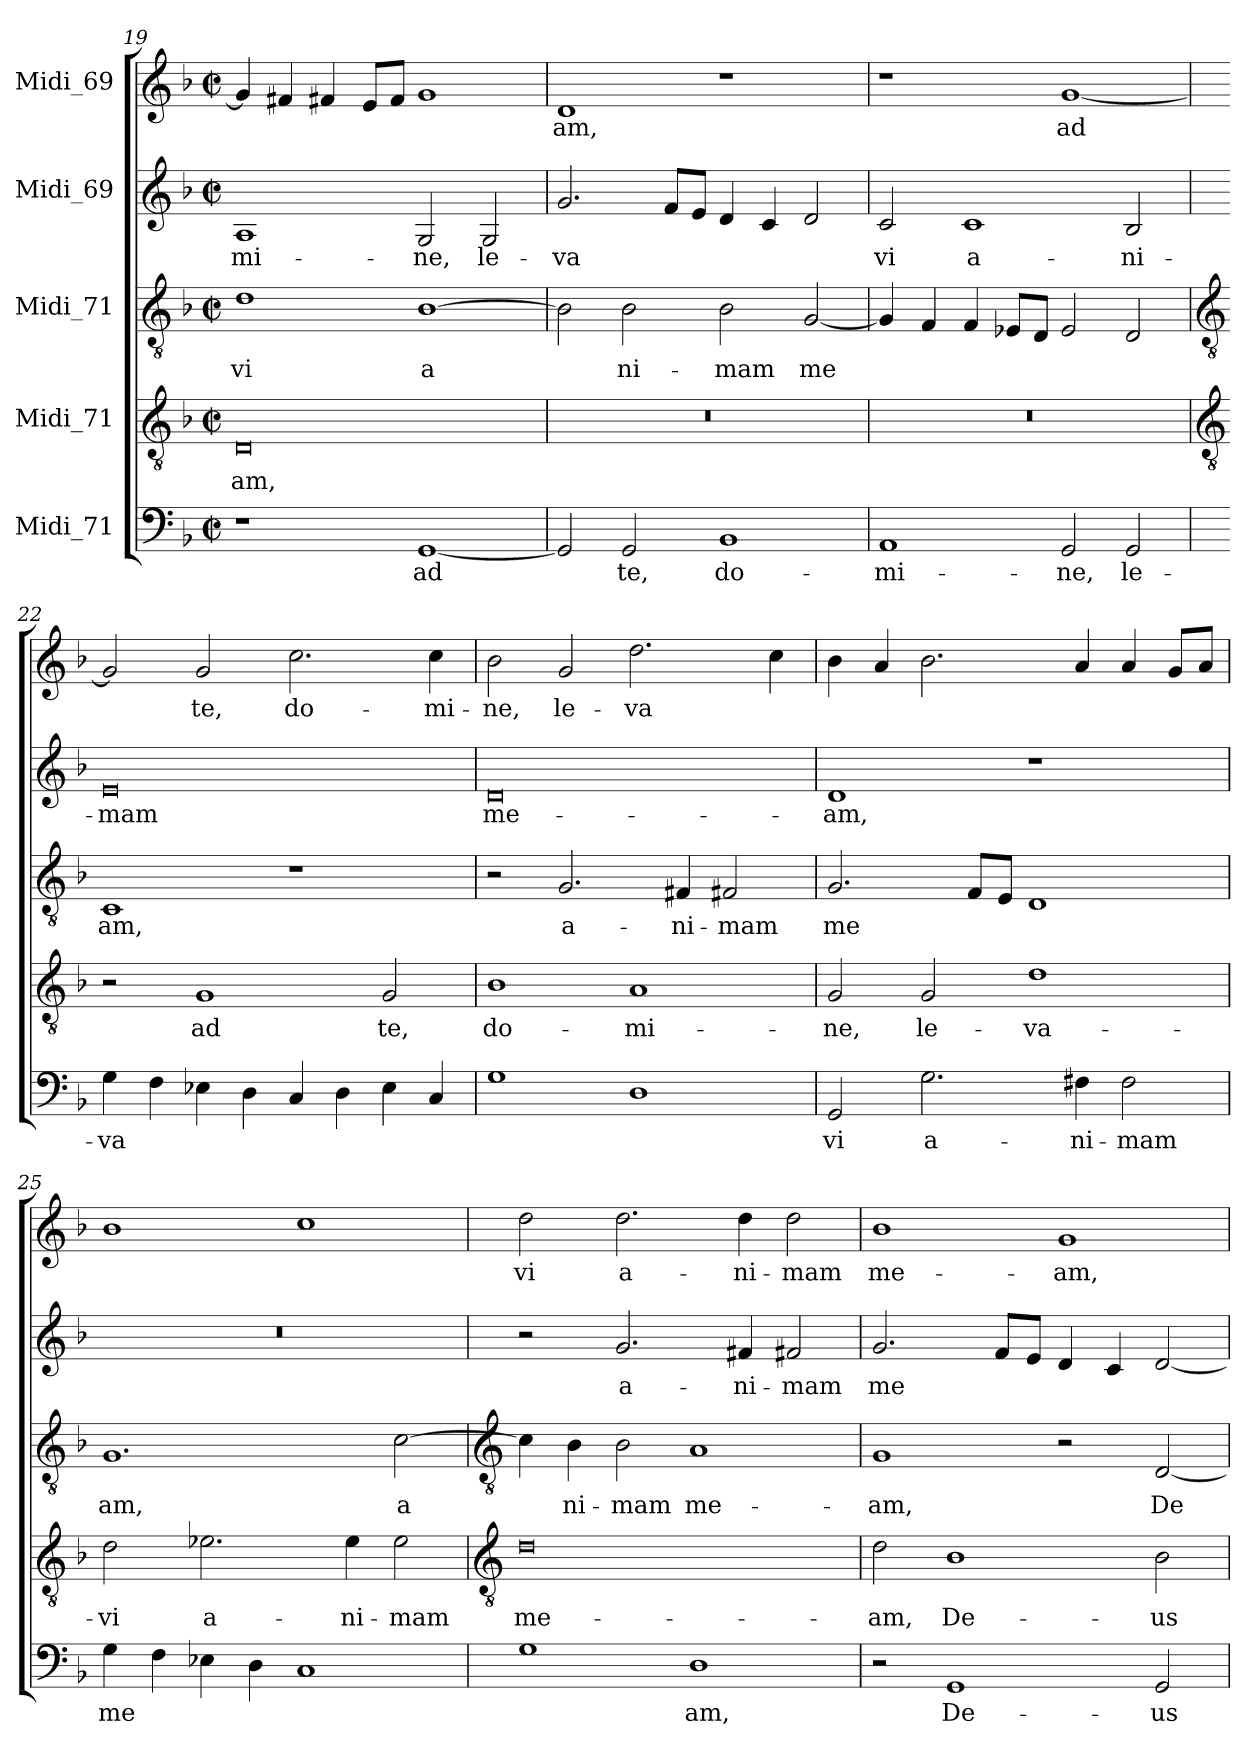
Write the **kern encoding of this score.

**kern	**text	**kern	**text	**kern	**text	**kern	**text	**kern	**text
*part5	*part5	*part4	*part4	*part3	*part3	*part2	*part2	*part1	*part1
*staff5	*staff5	*staff4	*staff4	*staff3	*staff3	*staff2	*staff2	*staff1	*staff1
*I"Midi_71	*	*I"Midi_71	*	*I"Midi_71	*	*I"Midi_69	*	*I"Midi_69	*
*clefF4	*	*clefGv2	*	*clefGv2	*	*clefG2	*	*clefG2	*
*k[b-]	*	*k[b-]	*	*k[b-]	*	*k[b-]	*	*k[b-]	*
*F:	*	*F:	*	*F:	*	*F:	*	*F:	*
*M4/2	*	*M4/2	*	*M4/2	*	*M4/2	*	*M4/2	*
*met(c|)	*	*met(c|)	*	*met(c|)	*	*met(c|)	*	*met(c|)	*
=19	=19	=19	=19	=19	=19	=19	=19	=19	=19
!	!	!	!LO:LY:b	!	!LO:LY:b	!	!LO:LY:b	!	!
1r	.	0D	am,	1d	-vi	1A	-mi-	4g]	.
.	.	.	.	.	.	.	.	4f#	.
.	.	.	.	.	.	.	.	4f#X	.
.	.	.	.	.	.	.	.	8eL	.
.	.	.	.	.	.	.	.	8f#J	.
!	!LO:LY:b	!	!	!	!LO:LY:b	!	!LO:LY:b	!	!
[1GG	ad	.	.	[1B-	a	2G	-ne,	1g	.
!	!	!	!	!	!	!	!LO:LY:b	!	!
.	.	.	.	.	.	2G	le-	.	.
=20	=20	=20	=20	=20	=20	=20	=20	=20	=20
!	!	!	!	!	!	!	!LO:LY:b	!	!LO:LY:b
2GG]	.	0r	.	2B-]	.	2.g	-va	1d	am,
!	!LO:LY:b	!	!	!	!LO:LY:b	!	!	!	!
2GG	te,	.	.	2B-	ni-	.	.	.	.
.	.	.	.	.	.	8fL	.	.	.
.	.	.	.	.	.	8eJ	.	.	.
!	!LO:LY:b	!	!	!	!LO:LY:b	!	!	!	!
1BB-	do-	.	.	2B-	-mam	4d	.	1r	.
.	.	.	.	.	.	4c	.	.	.
!	!	!	!	!	!LO:LY:b	!	!	!	!
.	.	.	.	[2G	me	2d	.	.	.
=21	=21	=21	=21	=21	=21	=21	=21	=21	=21
!	!LO:LY:b	!	!	!	!	!	!LO:LY:b	!	!
1AA	-mi-	0r	.	4G]	.	2c	vi	1r	.
.	.	.	.	4F	.	.	.	.	.
!	!	!	!	!	!	!	!LO:LY:b	!	!
.	.	.	.	4F	.	1c	a-	.	.
.	.	.	.	8E-XL	.	.	.	.	.
.	.	.	.	8DJ	.	.	.	.	.
!	!LO:LY:b	!	!	!	!	!	!	!	!LO:LY:b
2GG	-ne,	.	.	2E-	.	.	.	[1g	ad
!	!LO:LY:b	!	!	!	!	!	!LO:LY:b	!	!
2GG	le-	.	.	2D	.	2B-	-ni-	.	.
!!LO:LB:g=z
=22	=22	=22	=22	=22	=22	=22	=22	=22	=22
*	*	*clefGv2	*	*clefGv2	*	*	*	*	*
!	!LO:LY:b	!	!	!	!LO:LY:b	!	!LO:LY:b	!	!
4G	-va	2r	.	1C	am,	0e	-mam	2g]	.
4F	.	.	.	.	.	.	.	.	.
!	!	!	!LO:LY:b	!	!	!	!	!	!LO:LY:b
4E-X	.	1G	ad	.	.	.	.	2g	te,
4D	.	.	.	.	.	.	.	.	.
!	!	!	!	!	!	!	!	!	!LO:LY:b
4C	.	.	.	1r	.	.	.	2.cc	do-
4D	.	.	.	.	.	.	.	.	.
!	!	!	!LO:LY:b	!	!	!	!	!	!
4E-	.	2G	te,	.	.	.	.	.	.
!	!	!	!	!	!	!	!	!	!LO:LY:b
4C	.	.	.	.	.	.	.	4cc	-mi-
=23	=23	=23	=23	=23	=23	=23	=23	=23	=23
!	!	!	!LO:LY:b	!	!	!	!LO:LY:b	!	!LO:LY:b
1G	.	1B-	do-	2r	.	0d	me-	2b-	-ne,
!	!	!	!	!	!LO:LY:b	!	!	!	!LO:LY:b
.	.	.	.	2.G	a-	.	.	2g	le-
!	!	!	!LO:LY:b	!	!	!	!	!	!LO:LY:b
1D	.	1A	-mi-	.	.	.	.	2.dd	-va
!	!	!	!	!	!LO:LY:b	!	!	!	!
.	.	.	.	4F#	-ni-	.	.	.	.
!	!	!	!	!	!LO:LY:b	!	!	!	!
.	.	.	.	2F#X	-mam	.	.	.	.
.	.	.	.	.	.	.	.	4cc	.
=24	=24	=24	=24	=24	=24	=24	=24	=24	=24
!	!LO:LY:b	!	!LO:LY:b	!	!LO:LY:b	!	!LO:LY:b	!	!
2GG	vi	2G	-ne,	2.G	me	1d	-am,	4b-	.
.	.	.	.	.	.	.	.	4a	.
!	!LO:LY:b	!	!LO:LY:b	!	!	!	!	!	!
2.G	a-	2G	le-	.	.	.	.	2.b-	.
.	.	.	.	8FL	.	.	.	.	.
.	.	.	.	8EJ	.	.	.	.	.
!	!	!	!LO:LY:b	!	!	!	!	!	!
.	.	1d	-va-	1D	.	1r	.	.	.
!	!LO:LY:b	!	!	!	!	!	!	!	!
4F#X	-ni-	.	.	.	.	.	.	4a	.
!	!LO:LY:b	!	!	!	!	!	!	!	!
2F#	-mam	.	.	.	.	.	.	4a	.
.	.	.	.	.	.	.	.	8gL	.
.	.	.	.	.	.	.	.	8aJ	.
=25	=25	=25	=25	=25	=25	=25	=25	=25	=25
!	!LO:LY:b	!	!LO:LY:b	!	!LO:LY:b	!	!	!	!
4G	me	2d	-vi	1.G	am,	0r	.	1b-	.
4F	.	.	.	.	.	.	.	.	.
!	!	!	!LO:LY:b	!	!	!	!	!	!
4E-X	.	2.e-X	a-	.	.	.	.	.	.
4D	.	.	.	.	.	.	.	.	.
1C	.	.	.	.	.	.	.	1cc	.
!	!	!	!LO:LY:b	!	!	!	!	!	!
.	.	4e-	-ni-	.	.	.	.	.	.
!	!	!	!LO:LY:b	!	!LO:LY:b	!	!	!	!
.	.	2e-	-mam	[2c	a	.	.	.	.
!!LO:LB:g=z
=26	=26	=26	=26	=26	=26	=26	=26	=26	=26
*	*	*clefGv2	*	*clefGv2	*	*	*	*	*
!	!	!	!LO:LY:b	!	!	!	!	!	!LO:LY:b
1G	.	0d	me-	4c]	.	2r	.	2dd	vi
!	!	!	!	!	!LO:LY:b	!	!	!	!
.	.	.	.	4B-	ni-	.	.	.	.
!	!	!	!	!	!LO:LY:b	!	!LO:LY:b	!	!LO:LY:b
.	.	.	.	2B-	-mam	2.g	a-	2.dd	a-
!	!LO:LY:b	!	!	!	!LO:LY:b	!	!	!	!
1D	am,	.	.	1A	me-	.	.	.	.
!	!	!	!	!	!	!	!LO:LY:b	!	!LO:LY:b
.	.	.	.	.	.	4f#	-ni-	4dd	-ni-
!	!	!	!	!	!	!	!LO:LY:b	!	!LO:LY:b
.	.	.	.	.	.	2f#X	-mam	2dd	-mam
=27	=27	=27	=27	=27	=27	=27	=27	=27	=27
!	!	!	!LO:LY:b	!	!LO:LY:b	!	!LO:LY:b	!	!LO:LY:b
2r	.	2d	-am,	1G	-am,	2.g	me	1b-	me-
!	!LO:LY:b	!	!LO:LY:b	!	!	!	!	!	!
1GG	De-	1B-	De-	.	.	.	.	.	.
.	.	.	.	.	.	8fL	.	.	.
.	.	.	.	.	.	8eJ	.	.	.
!	!	!	!	!	!	!	!	!	!LO:LY:b
.	.	.	.	2r	.	4d	.	1g	-am,
.	.	.	.	.	.	4c	.	.	.
!	!LO:LY:b	!	!LO:LY:b	!	!LO:LY:b	!	!	!	!
2GG	-us	2B-	-us	[2D	De	[2d	.	.	.
=	=	=	=	=	=	=	=	=	=
*-	*-	*-	*-	*-	*-	*-	*-	*-	*-
